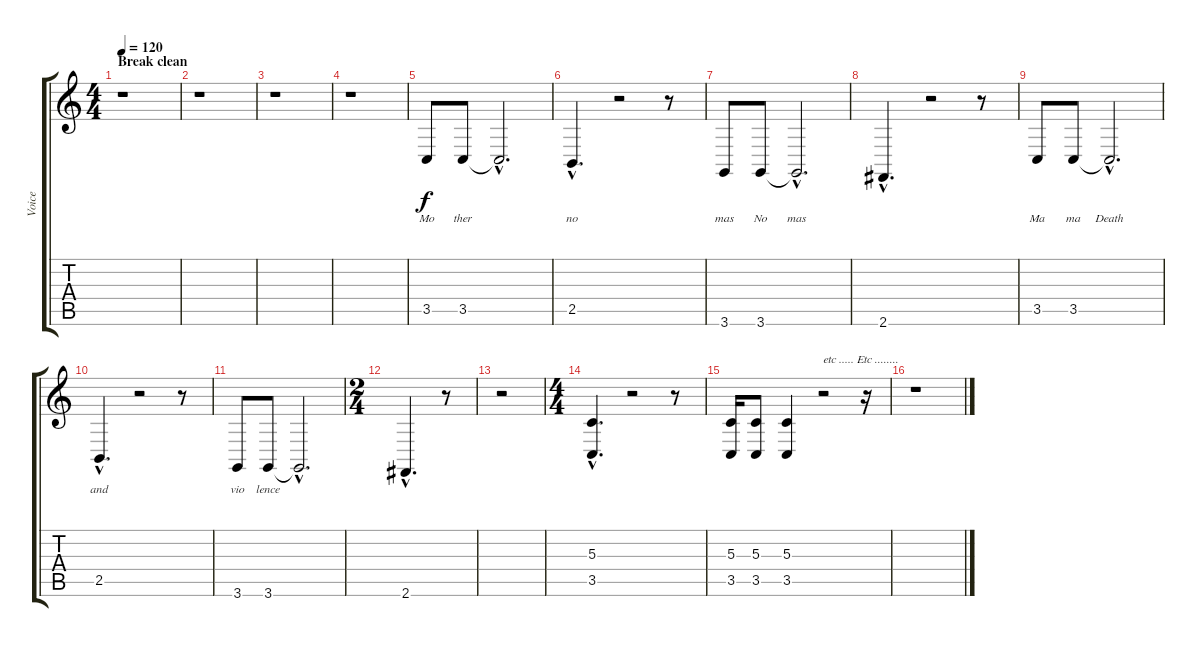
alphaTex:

\track ("Voice" "Voice") {instrument flute}
\staff {score tabs}
\tuning (E4 B3 G3 D3 A2 E2) {hide}
\ts (4 4)
\section ("" "Break clean")
\tempo 120
\clef g2
\ks c
r.1{dy f} |
r.1 |
r.1 |
r.1 |
3.5.8{lyrics (0 "Mo") lyrics (1 "") lyrics (2 "") lyrics (3 "") lyrics (4 "")} 3.5.8{lyrics (0 "ther") lyrics (1 "") lyrics (2 "") lyrics (3 "") lyrics (4 "")} 3.5{hac t}.2{d lyrics (0 "") lyrics (1 "") lyrics (2 "") lyrics (3 "") lyrics (4 "")} |
2.5{hac}.4{d lyrics (0 "no") lyrics (1 "") lyrics (2 "") lyrics (3 "") lyrics (4 "")} r.2 r.8 |
3.6.8{lyrics (0 "mas") lyrics (1 "") lyrics (2 "") lyrics (3 "") lyrics (4 "")} 3.6.8{lyrics (0 "No") lyrics (1 "") lyrics (2 "") lyrics (3 "") lyrics (4 "")} 3.6{hac t}.2{d lyrics (0 "mas") lyrics (1 "") lyrics (2 "") lyrics (3 "") lyrics (4 "")} |
2.6{hac}.4{d lyrics (0 "") lyrics (1 "") lyrics (2 "") lyrics (3 "") lyrics (4 "")} r.2 r.8 |
3.5.8{lyrics (0 "Ma") lyrics (1 "") lyrics (2 "") lyrics (3 "") lyrics (4 "")} 3.5.8{lyrics (0 "ma") lyrics (1 "") lyrics (2 "") lyrics (3 "") lyrics (4 "")} 3.5{hac t}.2{d lyrics (0 "Death") lyrics (1 "") lyrics (2 "") lyrics (3 "") lyrics (4 "")} |
2.5{hac}.4{d lyrics (0 "and") lyrics (1 "") lyrics (2 "") lyrics (3 "") lyrics (4 "")} r.2 r.8 |
3.6.8{lyrics (0 "vio") lyrics (1 "") lyrics (2 "") lyrics (3 "") lyrics (4 "")} 3.6.8{lyrics (0 "lence") lyrics (1 "") lyrics (2 "") lyrics (3 "") lyrics (4 "")} 3.6{hac t}.2{d} |
\ts (2 4)
2.6{hac}.4{d} r.8 |
r.2 |
\ts (4 4)
(5.3{hac} 3.5{hac}).4{d} r.2 r.8 |
(5.3 3.5).16 (5.3 3.5).8 (5.3 3.5).4 r.2{txt "etc ..... Etc ........"} r.16 |
r.1
